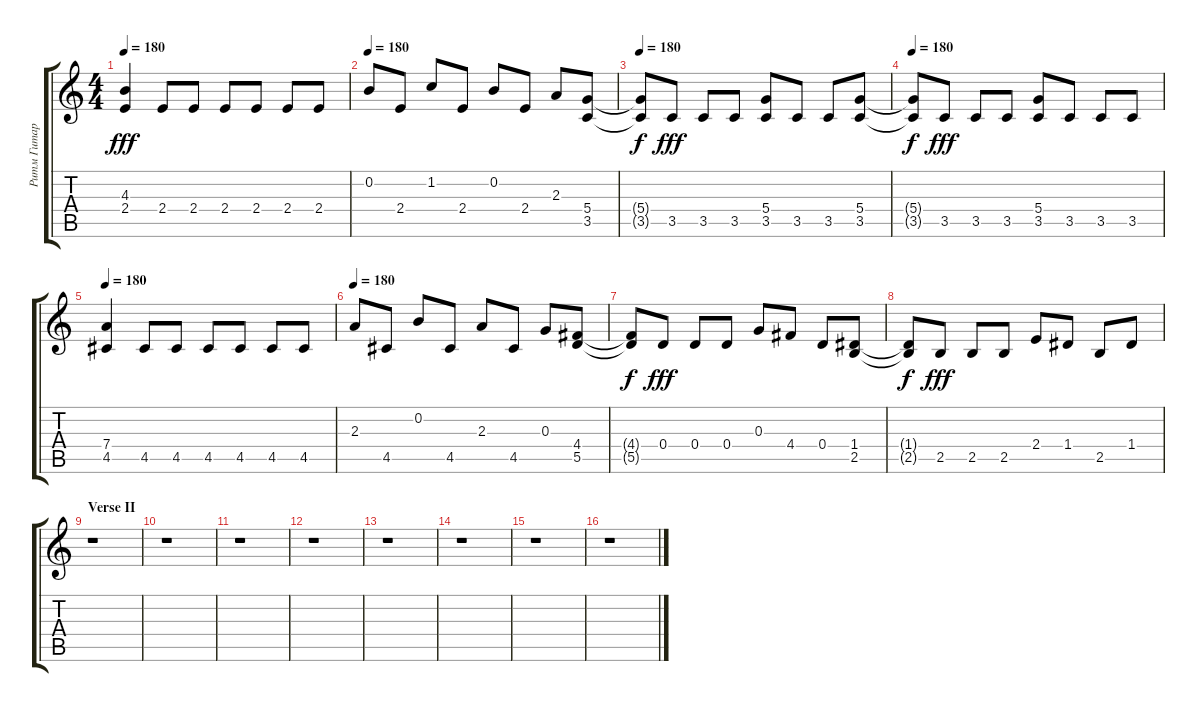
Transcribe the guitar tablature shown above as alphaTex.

\track ("Ритм Гитара" "Ритм Гитар") {instrument distortionguitar}
\staff {score tabs}
\tuning (E4 B3 G3 D3 A2 E2) {hide}
\ts (4 4)
\tempo 180
\clef g2
\ks c
(4.3 2.4).4{dy fff} 2.4.8 2.4.8 2.4.8 2.4.8 2.4.8 2.4.8 |
\tempo 180
0.2.8 2.4.8 1.2.8 2.4.8 0.2.8 2.4.8 2.3.8 (5.4 3.5).8 |
\tempo 180
(5.4{t} 3.5{t}).8{dy f} 3.5.8{dy fff} 3.5.8 3.5.8 (5.4 3.5).8 3.5.8 3.5.8 (5.4 3.5).8 |
\tempo 180
(5.4{t} 3.5{t}).8{dy f} 3.5.8{dy fff} 3.5.8 3.5.8 (5.4 3.5).8 3.5.8 3.5.8 3.5.8 |
\tempo 180
(7.4 4.5).4 4.5.8 4.5.8 4.5.8 4.5.8 4.5.8 4.5.8 |
\tempo 180
2.3.8 4.5.8 0.2.8 4.5.8 2.3.8 4.5.8 0.3.8 (4.4 5.5).8 |
(4.4{t} 5.5{t}).8{dy f} 0.4.8{dy fff} 0.4.8 0.4.8 0.3.8 4.4.8 0.4.8 (1.4 2.5).8 |
(1.4{t} 2.5{t}).8{dy f} 2.5.8{dy fff} 2.5.8 2.5.8 2.4.8 1.4.8 2.5.8 1.4.8 |
\section ("" "Verse II")
r.1 |
r.1 |
r.1 |
r.1 |
r.1 |
r.1 |
r.1 |
r.1
